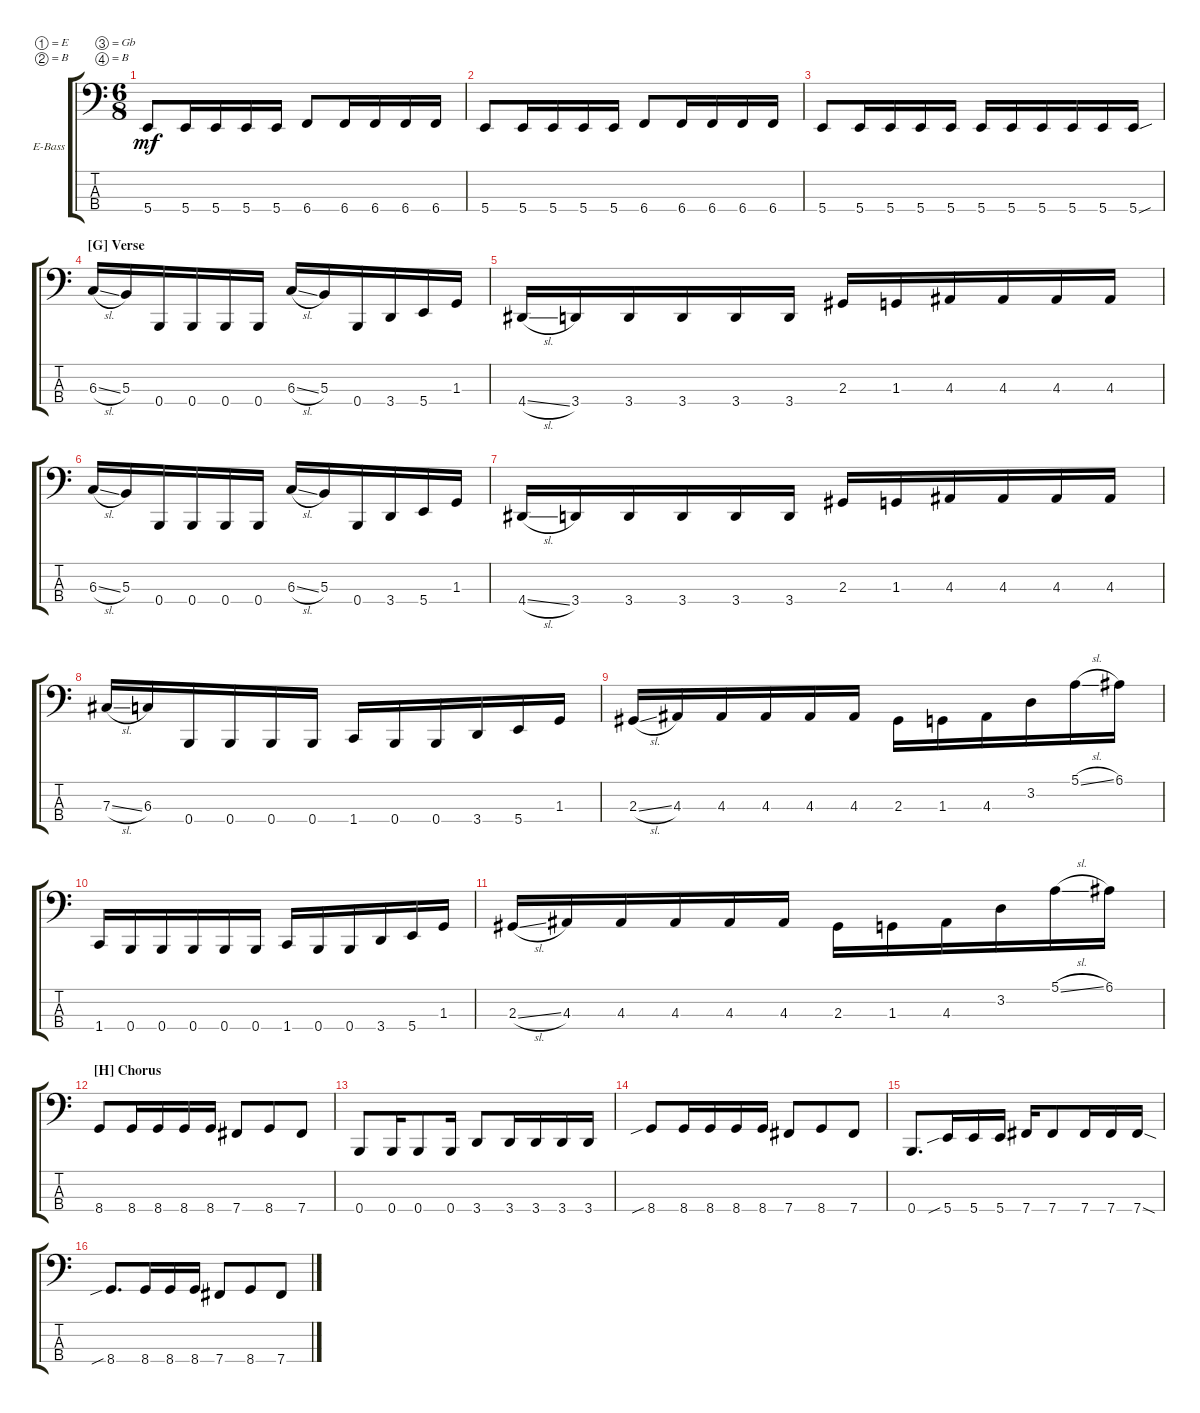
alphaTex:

\defaultSystemsLayout 4
\bracketExtendMode groupsimilarinstruments
\firstSystemTrackNameOrientation horizontal
\otherSystemsTrackNameOrientation horizontal
\track ("Paul Gray" "E-Bass") {instrument electricbassfinger}
\staff {score tabs}
\tuning (E2 B1 Gb1 B0)
\ts (6 8)
\tempo (85 hide)
\clef f4
\ks c
5.4.8{dy mf} 5.4.16 5.4.16 5.4.16 5.4.16 6.4.8 6.4.16 6.4.16 6.4.16 6.4.16 |
5.4.8 5.4.16 5.4.16 5.4.16 5.4.16 6.4.8 6.4.16 6.4.16 6.4.16 6.4.16 |
5.4.8 5.4.16 5.4.16 5.4.16 5.4.16 5.4.16 5.4.16 5.4.16 5.4.16 5.4.16 5.4{sou}.16 |
\section ("G" "Verse")
6.3{sl}.16 5.3.16 0.4.16 0.4.16 0.4.16 0.4.16 6.3{sl}.16 5.3.16 0.4.16 3.4.16 5.4.16 1.3.16 |
4.4{sl}.16 3.4.16 3.4.16 3.4.16 3.4.16 3.4.16 2.3.16 1.3.16 4.3.16 4.3.16 4.3.16 4.3.16 |
6.3{sl}.16 5.3.16 0.4.16 0.4.16 0.4.16 0.4.16 6.3{sl}.16 5.3.16 0.4.16 3.4.16 5.4.16 1.3.16 |
4.4{sl}.16 3.4.16 3.4.16 3.4.16 3.4.16 3.4.16 2.3.16 1.3.16 4.3.16 4.3.16 4.3.16 4.3.16 |
7.3{sl}.16 6.3.16 0.4.16 0.4.16 0.4.16 0.4.16 1.4.16 0.4.16 0.4.16 3.4.16 5.4.16 1.3.16 |
2.3{sl}.16 4.3.16 4.3.16 4.3.16 4.3.16 4.3.16 2.3.16 1.3.16 4.3.16 3.2.16 5.1{sl}.16 6.1.16 |
1.4.16 0.4.16 0.4.16 0.4.16 0.4.16 0.4.16 1.4.16 0.4.16 0.4.16 3.4.16 5.4.16 1.3.16 |
2.3{sl}.16 4.3.16 4.3.16 4.3.16 4.3.16 4.3.16 2.3.16 1.3.16 4.3.16 3.2.16 5.1{sl}.16 6.1.16 |
\section ("H" "Chorus")
8.4.8 8.4.16 8.4.16 8.4.16 8.4.16 7.4.8 8.4.8 7.4.8 |
0.4.8 0.4.16 0.4.8 0.4.16 3.4.8 3.4.16 3.4.16 3.4.16 3.4.16 |
8.4{sib}.8 8.4.16 8.4.16 8.4.16 8.4.16 7.4.8 8.4.8 7.4.8 |
0.4.8{d} 5.4{sib}.16 5.4.16 5.4.16 7.4.16 7.4.8 7.4.16 7.4.16 7.4{sod}.16 |
8.4{sib}.8{d} 8.4.16 8.4.16 8.4.16 7.4.8 8.4.8 7.4.8
